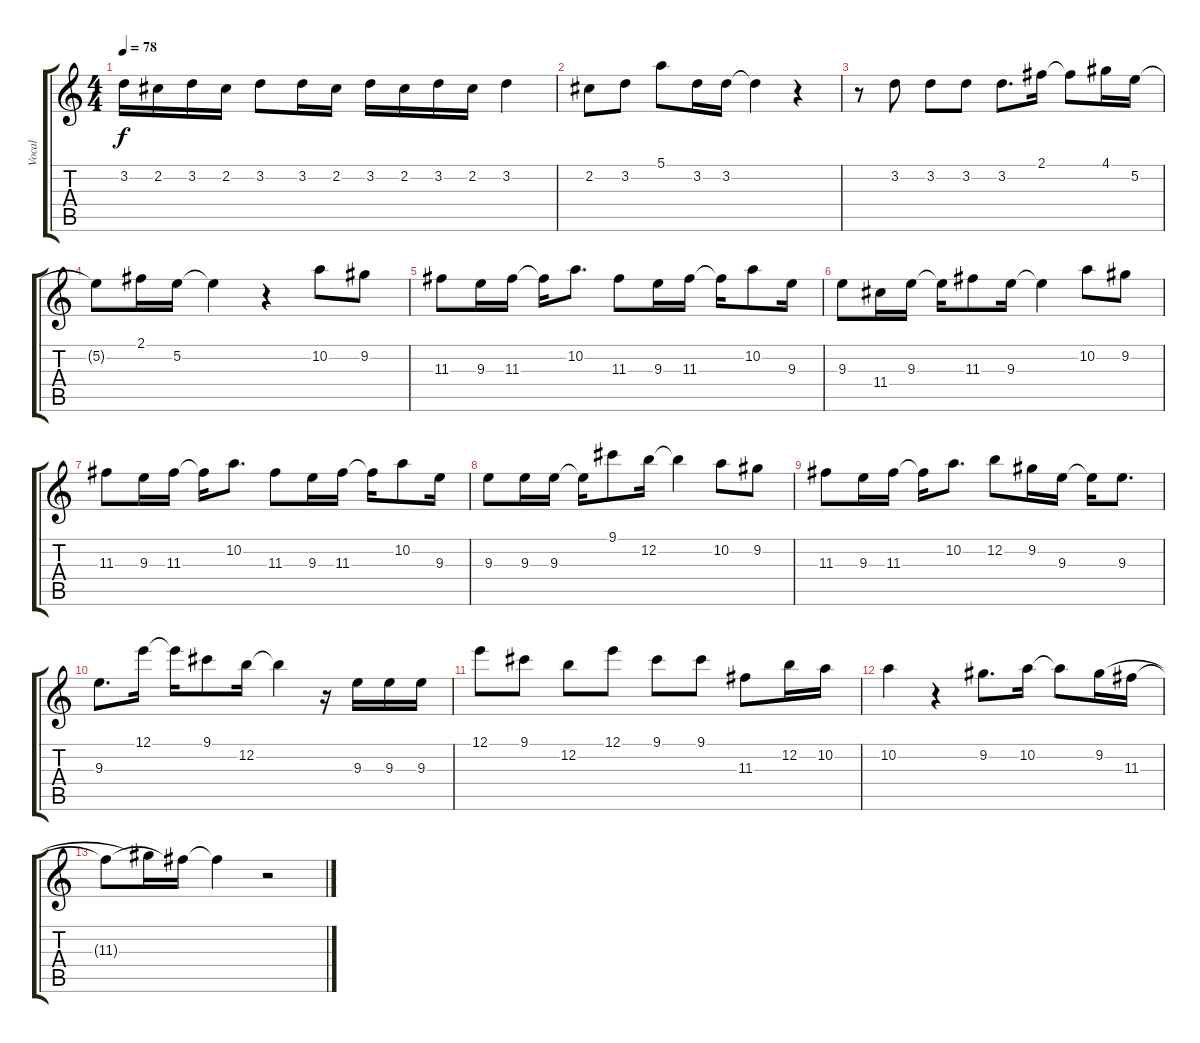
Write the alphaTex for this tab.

\track ("Vocal" "Vocal") {instrument electricguitarclean}
\staff {score tabs}
\tuning (E4 B3 G3 D3 A2 E2) {hide}
\ts (4 4)
\tempo 78
\clef g2
\ks c
3.2.16{dy f} 2.2.16 3.2.16 2.2.16 3.2.8 3.2.16 2.2.16 3.2.16 2.2.16 3.2.16 2.2.16 3.2.4 |
2.2.8 3.2.8 5.1.8 3.2.16 3.2.16 3.2{t}.4 r.4 |
r.8 3.2.8 3.2.8 3.2.8 3.2.8{d} 2.1.16 2.1{t}.8 4.1.16 5.2.16 |
5.2{t}.8 2.1.16 5.2.16 5.2{t}.4 r.4 10.2.8 9.2.8 |
11.3.8 9.3.16 11.3.16 11.3{t}.16 10.2.8{d} 11.3.8 9.3.16 11.3.16 11.3{t}.16 10.2.8 9.3.16 |
9.3.8 11.4.16 9.3.16 9.3{t}.16 11.3.8 9.3.16 9.3{t}.4 10.2.8 9.2.8 |
11.3.8 9.3.16 11.3.16 11.3{t}.16 10.2.8{d} 11.3.8 9.3.16 11.3.16 11.3{t}.16 10.2.8 9.3.16 |
9.3.8 9.3.16 9.3.16 9.3{t}.16 9.1.8 12.2.16 12.2{t}.4 10.2.8 9.2.8 |
11.3.8 9.3.16 11.3.16 11.3{t}.16 10.2.8{d} 12.2.8 9.2.16 9.3.16 9.3{t}.16 9.3.8{d} |
9.3.8{d} 12.1.16 12.1{t}.16 9.1.8 12.2.16 12.2{t}.4 r.16 9.3.16 9.3.16 9.3.16 |
12.1.8 9.1.8 12.2.8 12.1.8 9.1.8 9.1.8 11.3.8 12.2.16 10.2.16 |
10.2.4 r.4 9.2.8{d} 10.2.16 10.2{t}.8 9.2.16 11.3.16 |
11.3{t}.8 9.2{t}.16 11.3{t}.16 11.3{t}.4 r.2
